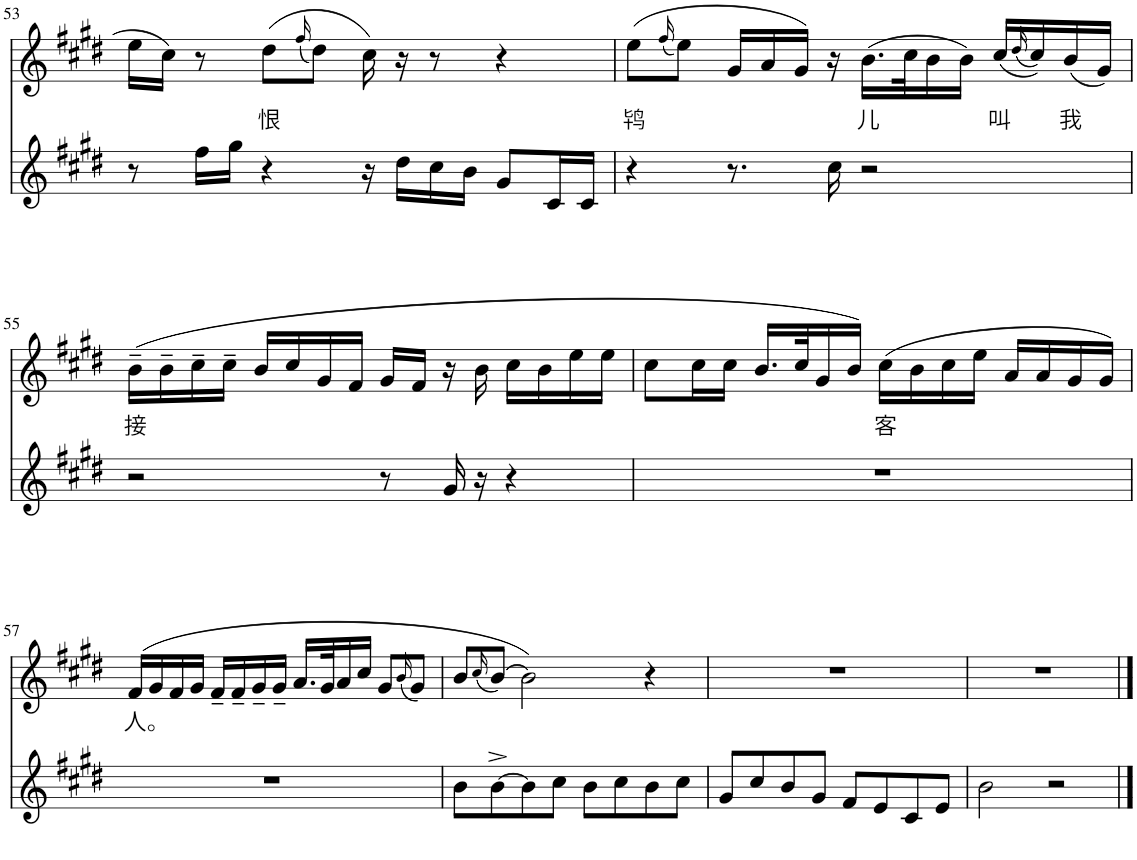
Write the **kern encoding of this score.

**kern	**kern	**text
*part2	*part1	*part1
*staff2	*staff1	*staff1
*I"Piano	*I"Piano	*
*I'Pno	*I'Pno	*
!!LO:PB:g=z
*clefG2	*clefG2	*
*k[f#c#g#d#]	*k[f#c#g#d#]	*
*M4/4	*M4/4	*
=53	=53	=53
8r	16ee\LL	.
.	16cc#\JJ	.
16ff#\LL	8r	.
16gg#\JJ	.	.
!	!	!LO:LY:b
4r	(8dd#\L	恨
.	(16qff#/	.
.	8dd#\J)	.
16r	16cc#\)	.
16dd#\LL	16r	.
16cc#\	8r	.
16b\JJ	.	.
8g#/L	4r	.
16c#/L	.	.
16c#/JJ	.	.
=54	=54	=54
!	!	!LO:LY:b
4r	(8ee\L	鸨
.	(16qff#/	.
.	8ee\J)	.
8.r	16g#/LL	.
.	16a/	.
.	16g#/JJ)	.
16cc#\	16r	.
!	!	!LO:LY:b
2r	(16.b\LL	儿
.	32cc#\K	.
.	16b\	.
.	16b\JJ)	.
!	!	!LO:LY:b
.	(16cc#/LL	叫
.	(16qdd#/	.
.	16cc#/))	.
!	!	!LO:LY:b
.	(16b/	我
.	16g#/JJ)	.
!!LO:LB:g=z
=55	=55	=55
!	!	!LO:LY:b
2r	(16b~\LL	接
.	16b~\	.
.	16cc#~\	.
.	16cc#~\JJ	.
.	16b/LL	.
.	16cc#/	.
.	16g#/	.
.	16f#/JJ	.
8r	16g#/LL	.
.	16f#/JJ	.
16g#/	16r	.
16r	16b\	.
4r	16cc#\LL	.
.	16b\	.
.	16ee\	.
.	16ee\JJ	.
=56	=56	=56
1r	8cc#\L	.
.	16cc#\L	.
.	16cc#\JJ	.
.	16.b/LL	.
.	32cc#/K	.
.	16g#/	.
.	16b/JJ)	.
!	!	!LO:LY:b
.	(16cc#\LL	客
.	16b\	.
.	16cc#\	.
.	16ee\JJ	.
.	16a/LL	.
.	16a/	.
.	16g#/	.
.	16g#/JJ)	.
!!LO:LB:g=z
=57	=57	=57
!	!	!LO:LY:b
1r	(16f#/LL	人。
.	16g#/	.
.	16f#/	.
.	16g#/JJ	.
.	16f#~/LL	.
.	16f#~/	.
.	16g#~/	.
.	16g#~/JJ	.
.	16.a/LL	.
.	32g#/K	.
.	16a/	.
.	16cc#/JJ	.
.	8g#/L	.
.	(16qb/	.
.	8g#/J)	.
=58	=58	=58
8b\L	8b/L	.
.	(16qcc#/	.
[8b^\	[8b/J)	.
8b\]	2b\])	.
8cc#\J	.	.
8b\L	.	.
8cc#\	.	.
8b\	4r	.
8cc#\J	.	.
=59	=59	=59
8g#/L	1r	.
8cc#/	.	.
8b/	.	.
8g#/J	.	.
8f#/L	.	.
8e/	.	.
8c#/	.	.
8e/J	.	.
=60	=60	=60
2b\	1r	.
2r	.	.
==	==	==
*-	*-	*-
